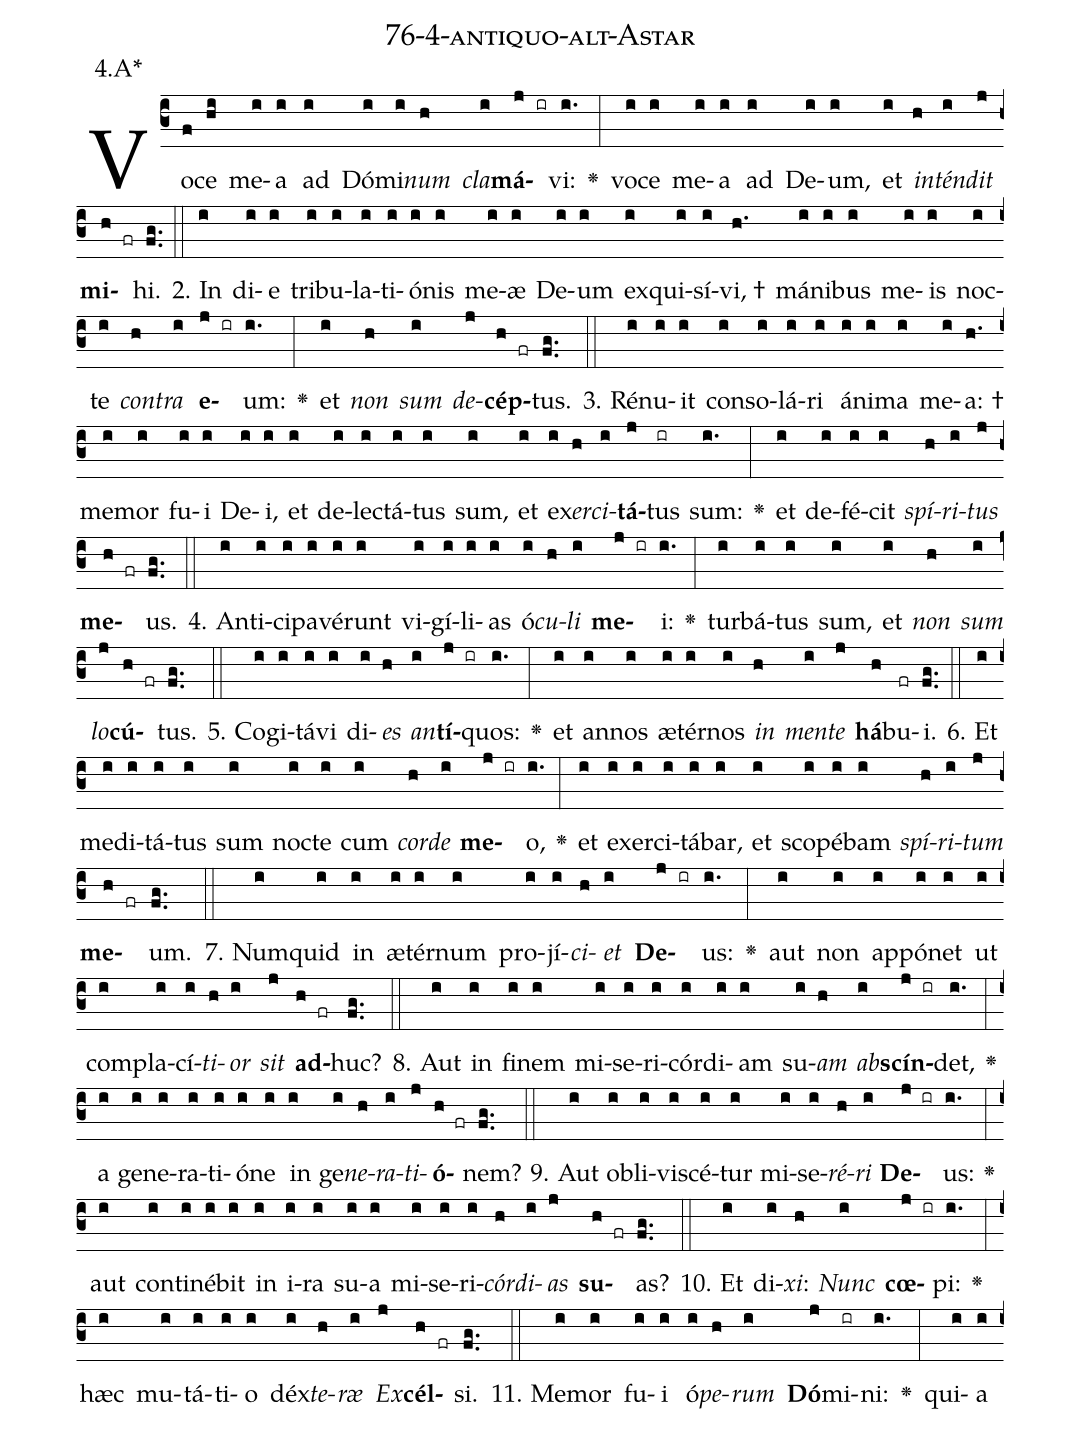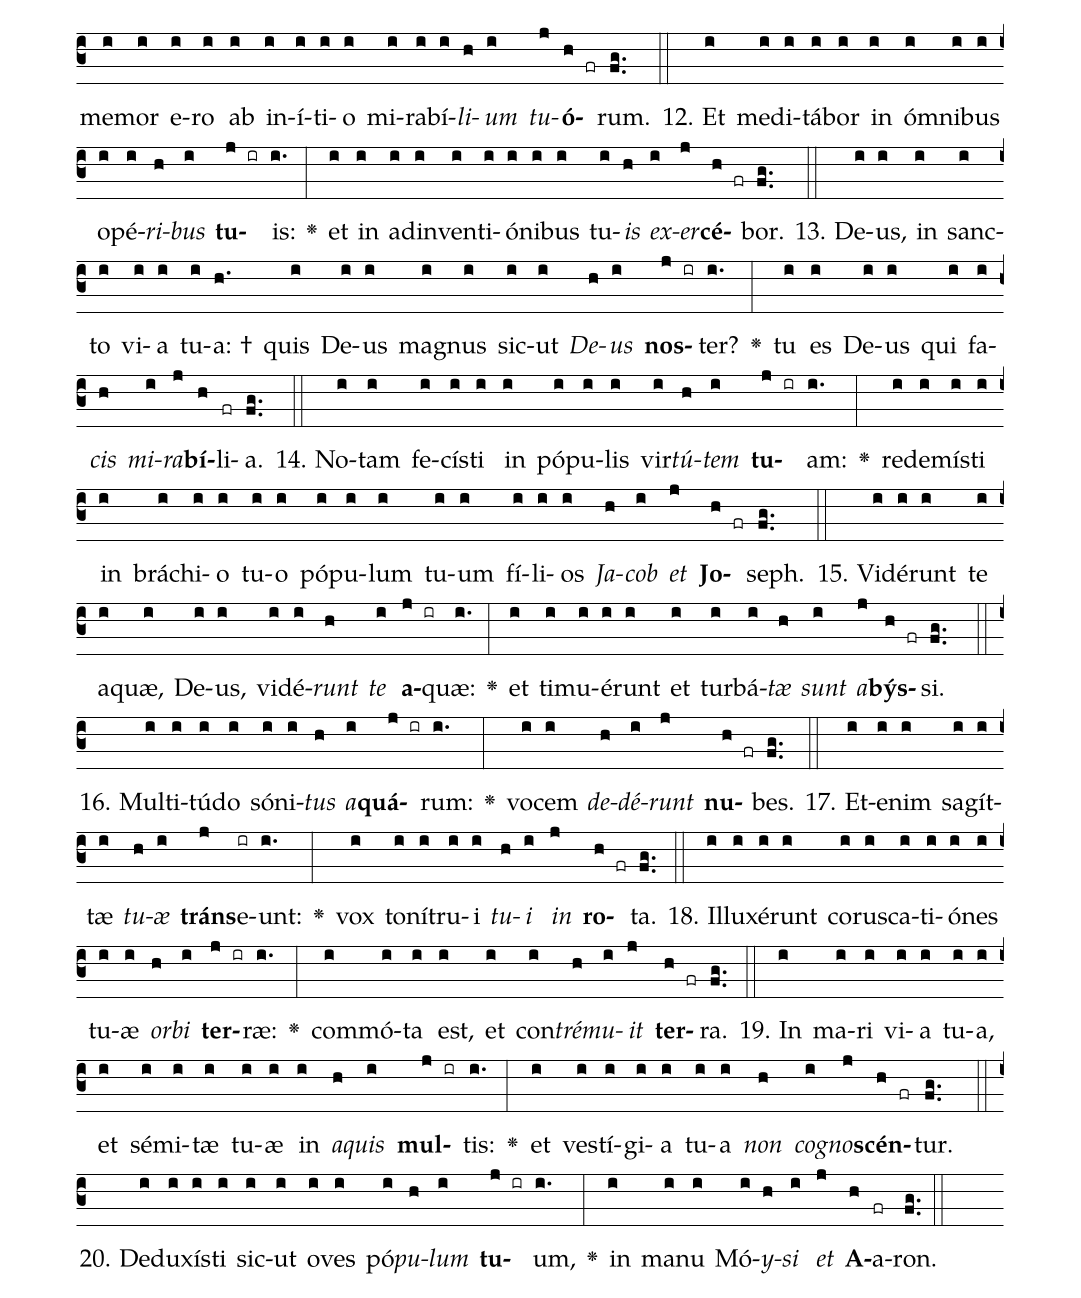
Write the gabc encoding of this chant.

name: 76-4-antiquo-alt-Astar;
annotation: 4.A*;
%%
(c3)Vo(f)ce(hi) me(i)a(i) ad(i) Dó(i)mi(i)<i>num</i>(h) <i>cla</i>(i)<b>má</b>(j ir)vi:(i.) <v>\greheightstar</v>(:) vo(i)ce(i) me(i)a(i) ad(i) De(i)um,(i) et(i) <i>in</i>(h)<i>tén</i>(i)<i>dit</i>(j) <b>mi</b>(h fr)hi.(fg..) (::)
2. In(i) di(i)e(i) tri(i)bu(i)la(i)ti(i)ó(i)nis(i) me(i)æ(i) De(i)um(i) ex(i)qui(i)sí(i)vi, †(h.) má(i)ni(i)bus(i) me(i)is(i) noc(i)te(i) <i>con</i>(h)<i>tra</i>(i) <b>e</b>(j ir)um:(i.) <v>\greheightstar</v>(:) et(i) <i>non</i>(h) <i>sum</i>(i) <i>de</i>(j)<b>cép</b>(h fr)tus.(fg..) (::)
3. Ré(i)nu(i)it(i) con(i)so(i)lá(i)ri(i) á(i)ni(i)ma(i) me(i)a: †(h.) me(i)mor(i) fu(i)i(i) De(i)i,(i) et(i) de(i)lec(i)tá(i)tus(i) sum,(i) et(i) ex(i)<i>er</i>(h)<i>ci</i>(i)<b>tá</b>(j)tus(ir) sum:(i.) <v>\greheightstar</v>(:) et(i) de(i)fé(i)cit(i) <i>spí</i>(h)<i>ri</i>(i)<i>tus</i>(j) <b>me</b>(h fr)us.(fg..) (::)
4. An(i)ti(i)ci(i)pa(i)vé(i)runt(i) vi(i)gí(i)li(i)as(i) ó(i)<i>cu</i>(h)<i>li</i>(i) <b>me</b>(j ir)i:(i.) <v>\greheightstar</v>(:) tur(i)bá(i)tus(i) sum,(i) et(i) <i>non</i>(h) <i>sum</i>(i) <i>lo</i>(j)<b>cú</b>(h fr)tus.(fg..) (::)
5. Co(i)gi(i)tá(i)vi(i) di(i)<i>es</i>(h) <i>an</i>(i)<b>tí</b>(j ir)quos:(i.) <v>\greheightstar</v>(:) et(i) an(i)nos(i) æ(i)tér(i)nos(i) <i>in</i>(h) <i>men</i>(i)<i>te</i>(j) <b>há</b>(h)bu(fr)i.(fg..) (::)
6. Et(i) me(i)di(i)tá(i)tus(i) sum(i) noc(i)te(i) cum(i) <i>cor</i>(h)<i>de</i>(i) <b>me</b>(j ir)o,(i.) <v>\greheightstar</v>(:) et(i) ex(i)er(i)ci(i)tá(i)bar,(i) et(i) sco(i)pé(i)bam(i) <i>spí</i>(h)<i>ri</i>(i)<i>tum</i>(j) <b>me</b>(h fr)um.(fg..) (::)
7. Num(i)quid(i) in(i) æ(i)tér(i)num(i) pro(i)jí(i)<i>ci</i>(h)<i>et</i>(i) <b>De</b>(j ir)us:(i.) <v>\greheightstar</v>(:) aut(i) non(i) ap(i)pó(i)net(i) ut(i) com(i)pla(i)cí(i)<i>ti</i>(h)<i>or</i>(i) <i>sit</i>(j) <b>ad</b>(h fr)huc?(fg..) (::)
8. Aut(i) in(i) fi(i)nem(i) mi(i)se(i)ri(i)cór(i)di(i)am(i) su(i)<i>am</i>(h) <i>ab</i>(i)<b>scín</b>(j ir)det,(i.) <v>\greheightstar</v>(:) a(i) ge(i)ne(i)ra(i)ti(i)ó(i)ne(i) in(i) ge(i)<i>ne</i>(h)<i>ra</i>(i)<i>ti</i>(j)<b>ó</b>(h fr)nem?(fg..) (::)
9. Aut(i) ob(i)li(i)vi(i)scé(i)tur(i) mi(i)se(i)<i>ré</i>(h)<i>ri</i>(i) <b>De</b>(j ir)us:(i.) <v>\greheightstar</v>(:) aut(i) con(i)ti(i)né(i)bit(i) in(i) i(i)ra(i) su(i)a(i) mi(i)se(i)ri(i)<i>cór</i>(h)<i>di</i>(i)<i>as</i>(j) <b>su</b>(h fr)as?(fg..) (::)
10. Et(i) di(i)<i>xi</i>:(h) <i>Nunc</i>(i) <b>cœ</b>(j ir)pi:(i.) <v>\greheightstar</v>(:) hæc(i) mu(i)tá(i)ti(i)o(i) déx(i)<i>te</i>(h)<i>ræ</i>(i) <i>Ex</i>(j)<b>cél</b>(h fr)si.(fg..) (::)
11. Me(i)mor(i) fu(i)i(i) ó(i)<i>pe</i>(h)<i>rum</i>(i) <b>Dó</b>(j)mi(ir)ni:(i.) <v>\greheightstar</v>(:) qui(i)a(i) me(i)mor(i) e(i)ro(i) ab(i) in(i)í(i)ti(i)o(i) mi(i)ra(i)bí(i)<i>li</i>(h)<i>um</i>(i) <i>tu</i>(j)<b>ó</b>(h fr)rum.(fg..) (::)
12. Et(i) me(i)di(i)tá(i)bor(i) in(i) óm(i)ni(i)bus(i) o(i)pé(i)<i>ri</i>(h)<i>bus</i>(i) <b>tu</b>(j ir)is:(i.) <v>\greheightstar</v>(:) et(i) in(i) ad(i)in(i)ven(i)ti(i)ó(i)ni(i)bus(i) tu(i)<i>is</i>(h) <i>ex</i>(i)<i>er</i>(j)<b>cé</b>(h fr)bor.(fg..) (::)
13. De(i)us,(i) in(i) sanc(i)to(i) vi(i)a(i) tu(i)a: †(h.) quis(i) De(i)us(i) ma(i)gnus(i) sic(i)ut(i) <i>De</i>(h)<i>us</i>(i) <b>nos</b>(j ir)ter?(i.) <v>\greheightstar</v>(:) tu(i) es(i) De(i)us(i) qui(i) fa(i)<i>cis</i>(h) <i>mi</i>(i)<i>ra</i>(j)<b>bí</b>(h)li(fr)a.(fg..) (::)
14. No(i)tam(i) fe(i)cís(i)ti(i) in(i) pó(i)pu(i)lis(i) vir(i)<i>tú</i>(h)<i>tem</i>(i) <b>tu</b>(j ir)am:(i.) <v>\greheightstar</v>(:) red(i)e(i)mís(i)ti(i) in(i) brá(i)chi(i)o(i) tu(i)o(i) pó(i)pu(i)lum(i) tu(i)um(i) fí(i)li(i)os(i) <i>Ja</i>(h)<i>cob</i>(i) <i>et</i>(j) <b>Jo</b>(h fr)seph.(fg..) (::)
15. Vi(i)dé(i)runt(i) te(i) a(i)quæ,(i) De(i)us,(i) vi(i)dé(i)<i>runt</i>(h) <i>te</i>(i) <b>a</b>(j ir)quæ:(i.) <v>\greheightstar</v>(:) et(i) ti(i)mu(i)é(i)runt(i) et(i) tur(i)bá(i)<i>tæ</i>(h) <i>sunt</i>(i) <i>a</i>(j)<b>býs</b>(h fr)si.(fg..) (::)
16. Mul(i)ti(i)tú(i)do(i) só(i)ni(i)<i>tus</i>(h) <i>a</i>(i)<b>quá</b>(j ir)rum:(i.) <v>\greheightstar</v>(:) vo(i)cem(i) <i>de</i>(h)<i>dé</i>(i)<i>runt</i>(j) <b>nu</b>(h fr)bes.(fg..) (::)
17. Et(i)e(i)nim(i) sa(i)gít(i)tæ(i) <i>tu</i>(h)<i>æ</i>(i) <b>tráns</b>(j)e(ir)unt:(i.) <v>\greheightstar</v>(:) vox(i) to(i)ní(i)tru(i)i(i) <i>tu</i>(h)<i>i</i>(i) <i>in</i>(j) <b>ro</b>(h fr)ta.(fg..) (::)
18. Il(i)lu(i)xé(i)runt(i) co(i)rus(i)ca(i)ti(i)ó(i)nes(i) tu(i)æ(i) <i>or</i>(h)<i>bi</i>(i) <b>ter</b>(j ir)ræ:(i.) <v>\greheightstar</v>(:) com(i)mó(i)ta(i) est,(i) et(i) con(i)<i>tré</i>(h)<i>mu</i>(i)<i>it</i>(j) <b>ter</b>(h fr)ra.(fg..) (::)
19. In(i) ma(i)ri(i) vi(i)a(i) tu(i)a,(i) et(i) sé(i)mi(i)tæ(i) tu(i)æ(i) in(i) <i>a</i>(h)<i>quis</i>(i) <b>mul</b>(j ir)tis:(i.) <v>\greheightstar</v>(:) et(i) ves(i)tí(i)gi(i)a(i) tu(i)a(i) <i>non</i>(h) <i>co</i>(i)<i>gno</i>(j)<b>scén</b>(h fr)tur.(fg..) (::)
20. De(i)du(i)xís(i)ti(i) sic(i)ut(i) o(i)ves(i) pó(i)<i>pu</i>(h)<i>lum</i>(i) <b>tu</b>(j ir)um,(i.) <v>\greheightstar</v>(:) in(i) ma(i)nu(i) Mó(i)<i>y</i>(h)<i>si</i>(i) <i>et</i>(j) <b>A</b>(h)a(fr)ron.(fg..) (::)
